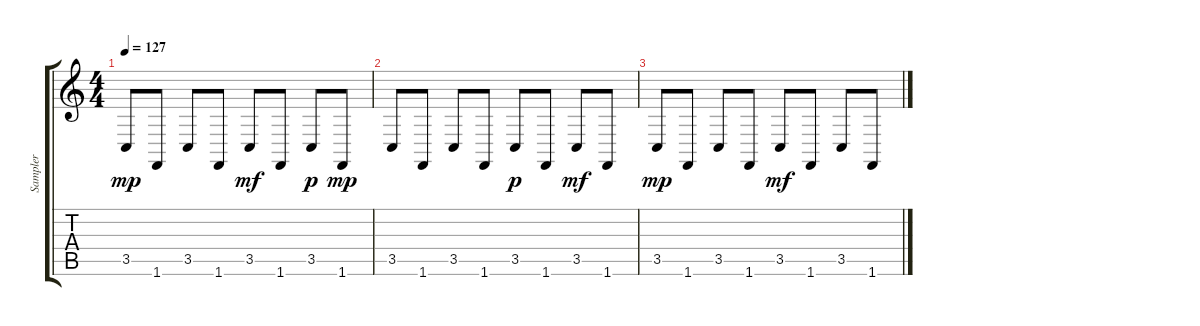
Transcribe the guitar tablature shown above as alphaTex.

\track ("Sampler" "Sampler") {instrument lead2sawtooth}
\staff {score tabs}
\tuning (E4 B3 G3 D3 A2 E2) {hide}
\ts (4 4)
\tempo 127
\clef g2
\ks c
3.5.8{dy mp} 1.6.8 3.5.8 1.6.8 3.5.8{dy mf} 1.6.8 3.5.8{dy p} 1.6.8{dy mp} |
3.5.8 1.6.8 3.5.8 1.6.8 3.5.8{dy p} 1.6.8 3.5.8{dy mf} 1.6.8 |
3.5.8{dy mp} 1.6.8 3.5.8 1.6.8 3.5.8{dy mf} 1.6.8 3.5.8 1.6.8
